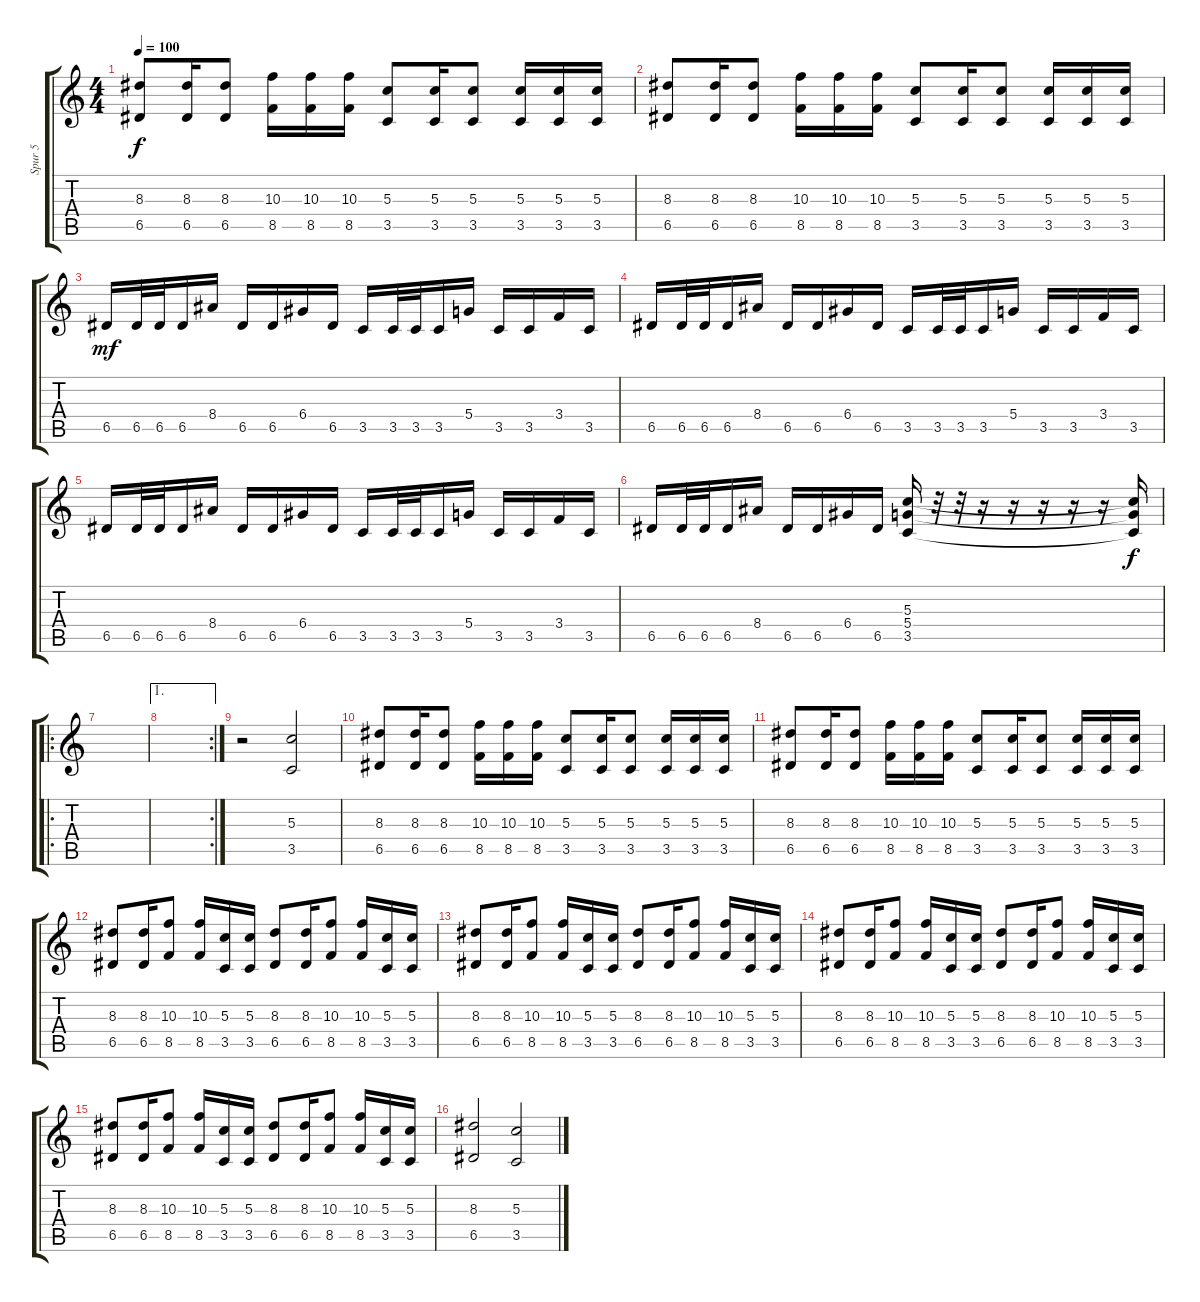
\track ("Spur 5" "Spur 5") {instrument distortionguitar}
\staff {score tabs}
\tuning (E4 B3 G3 D3 A2 E2) {hide}
\ts (4 4)
\tempo 100
\clef g2
\ks c
(8.3 6.5).8{dy f} (8.3 6.5).16 (8.3 6.5).8 (10.3 8.5).16 (10.3 8.5).16 (10.3 8.5).16 (5.3 3.5).8 (5.3 3.5).16 (5.3 3.5).8 (5.3 3.5).16 (5.3 3.5).16 (5.3 3.5).16 |
(8.3 6.5).8 (8.3 6.5).16 (8.3 6.5).8 (10.3 8.5).16 (10.3 8.5).16 (10.3 8.5).16 (5.3 3.5).8 (5.3 3.5).16 (5.3 3.5).8 (5.3 3.5).16 (5.3 3.5).16 (5.3 3.5).16 |
6.5.16{dy mf} 6.5.32 6.5.32 6.5.16 8.4.16 6.5.16 6.5.16 6.4.16 6.5.16 3.5.16 3.5.32 3.5.32 3.5.16 5.4.16 3.5.16 3.5.16 3.4.16 3.5.16 |
6.5.16 6.5.32 6.5.32 6.5.16 8.4.16 6.5.16 6.5.16 6.4.16 6.5.16 3.5.16 3.5.32 3.5.32 3.5.16 5.4.16 3.5.16 3.5.16 3.4.16 3.5.16 |
6.5.16 6.5.32 6.5.32 6.5.16 8.4.16 6.5.16 6.5.16 6.4.16 6.5.16 3.5.16 3.5.32 3.5.32 3.5.16 5.4.16 3.5.16 3.5.16 3.4.16 3.5.16 |
6.5.16 6.5.32 6.5.32 6.5.16 8.4.16 6.5.16 6.5.16 6.4.16 6.5.16 (5.3 5.4 3.5).16 r.32 r.32 r.16 r.16 r.16 r.16 r.16 (5.3{t} 5.4{t} 3.5{t}).16{dy f} |
\ro
|
\ae 1
\rc 2
|
r.2 (5.3 3.5).2 |
(8.3 6.5).8 (8.3 6.5).16 (8.3 6.5).8 (10.3 8.5).16 (10.3 8.5).16 (10.3 8.5).16 (5.3 3.5).8 (5.3 3.5).16 (5.3 3.5).8 (5.3 3.5).16 (5.3 3.5).16 (5.3 3.5).16 |
(8.3 6.5).8 (8.3 6.5).16 (8.3 6.5).8 (10.3 8.5).16 (10.3 8.5).16 (10.3 8.5).16 (5.3 3.5).8 (5.3 3.5).16 (5.3 3.5).8 (5.3 3.5).16 (5.3 3.5).16 (5.3 3.5).16 |
(8.3 6.5).8 (8.3 6.5).16 (10.3 8.5).8 (10.3 8.5).16 (5.3 3.5).16 (5.3 3.5).16 (8.3 6.5).8 (8.3 6.5).16 (10.3 8.5).8 (10.3 8.5).16 (5.3 3.5).16 (5.3 3.5).16 |
(8.3 6.5).8 (8.3 6.5).16 (10.3 8.5).8 (10.3 8.5).16 (5.3 3.5).16 (5.3 3.5).16 (8.3 6.5).8 (8.3 6.5).16 (10.3 8.5).8 (10.3 8.5).16 (5.3 3.5).16 (5.3 3.5).16 |
(8.3 6.5).8 (8.3 6.5).16 (10.3 8.5).8 (10.3 8.5).16 (5.3 3.5).16 (5.3 3.5).16 (8.3 6.5).8 (8.3 6.5).16 (10.3 8.5).8 (10.3 8.5).16 (5.3 3.5).16 (5.3 3.5).16 |
(8.3 6.5).8 (8.3 6.5).16 (10.3 8.5).8 (10.3 8.5).16 (5.3 3.5).16 (5.3 3.5).16 (8.3 6.5).8 (8.3 6.5).16 (10.3 8.5).8 (10.3 8.5).16 (5.3 3.5).16 (5.3 3.5).16 |
(8.3 6.5).2 (5.3 3.5).2
